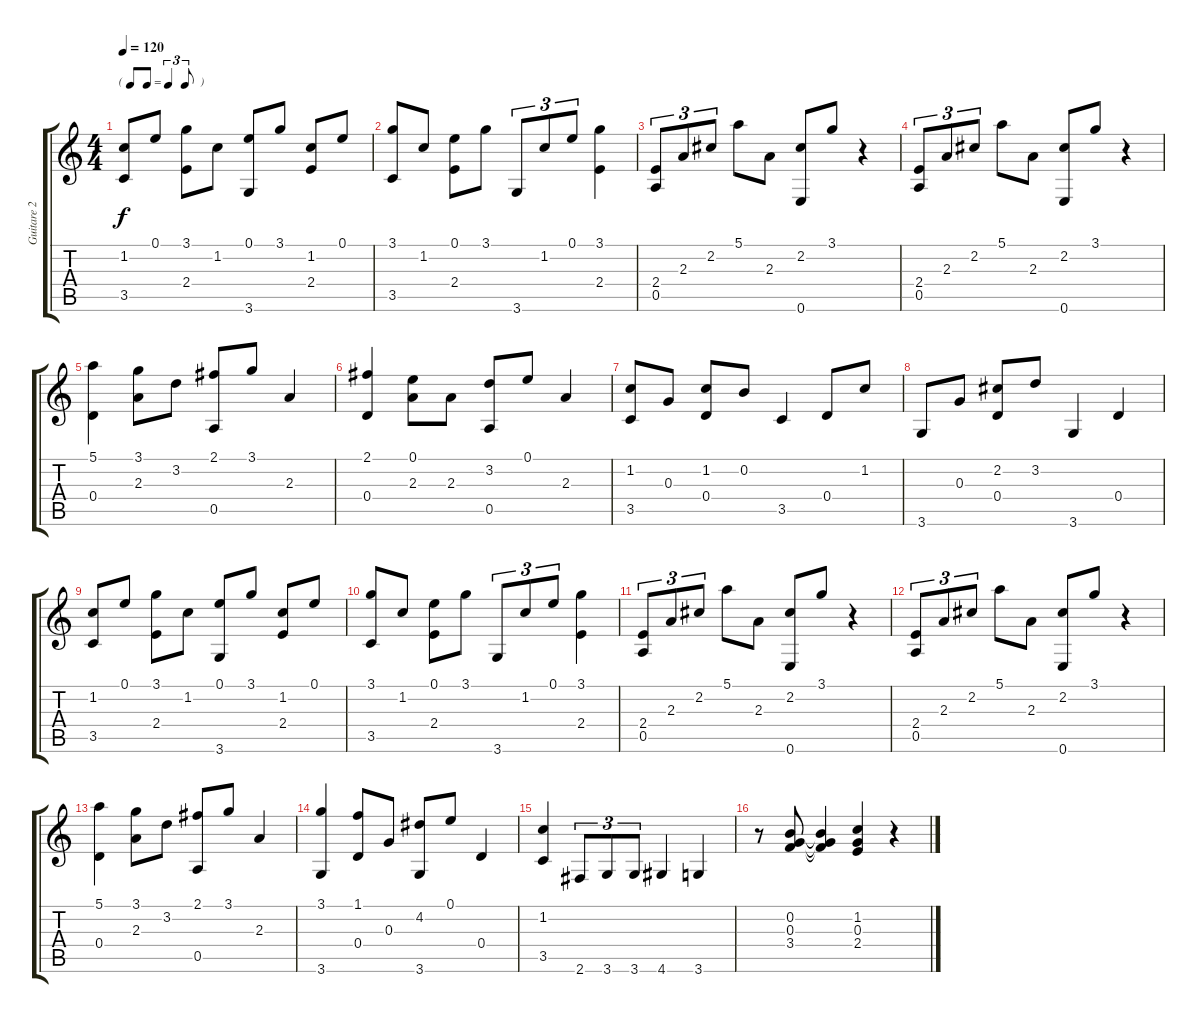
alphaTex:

\track ("Guitare 2" "Guitare 2") {instrument acousticguitarsteel}
\staff {score tabs}
\tuning (E4 B3 G3 D3 A2 E2) {hide}
\ts (4 4)
\tf triplet8th
\tempo 120
\clef g2
\ks c
(1.2 3.5).8{dy f} 0.1.8 (3.1 2.4).8 1.2.8 (0.1 3.6).8 3.1.8 (1.2 2.4).8 0.1.8 |
(3.1 3.5).8 1.2.8 (0.1 2.4).8 3.1.8 3.6.8{tu (3 2)} 1.2.8{tu (3 2)} 0.1.8{tu (3 2)} (3.1 2.4).4 |
(2.4 0.5).8{tu (3 2)} 2.3.8{tu (3 2)} 2.2.8{tu (3 2)} 5.1.8 2.3.8 (2.2 0.6).8 3.1.8 r.4 |
(2.4 0.5).8{tu (3 2)} 2.3.8{tu (3 2)} 2.2.8{tu (3 2)} 5.1.8 2.3.8 (2.2 0.6).8 3.1.8 r.4 |
(5.1 0.4).4 (3.1 2.3).8 3.2.8 (2.1 0.5).8 3.1.8 2.3.4 |
(2.1 0.4).4 (0.1 2.3).8 2.3.8 (3.2 0.5).8 0.1.8 2.3.4 |
(1.2 3.5).8 0.3.8 (1.2 0.4).8 0.2.8 3.5.4 0.4.8 1.2.8 |
3.6.8 0.3.8 (2.2 0.4).8 3.2.8 3.6.4 0.4.4 |
(1.2 3.5).8 0.1.8 (3.1 2.4).8 1.2.8 (0.1 3.6).8 3.1.8 (1.2 2.4).8 0.1.8 |
(3.1 3.5).8 1.2.8 (0.1 2.4).8 3.1.8 3.6.8{tu (3 2)} 1.2.8{tu (3 2)} 0.1.8{tu (3 2)} (3.1 2.4).4 |
(2.4 0.5).8{tu (3 2)} 2.3.8{tu (3 2)} 2.2.8{tu (3 2)} 5.1.8 2.3.8 (2.2 0.6).8 3.1.8 r.4 |
(2.4 0.5).8{tu (3 2)} 2.3.8{tu (3 2)} 2.2.8{tu (3 2)} 5.1.8 2.3.8 (2.2 0.6).8 3.1.8 r.4 |
(5.1 0.4).4 (3.1 2.3).8 3.2.8 (2.1 0.5).8 3.1.8 2.3.4 |
(3.1 3.6).4 (1.1 0.4).8 0.3.8 (4.2 3.6).8 0.1.8 0.4.4 |
(1.2 3.5).4 2.6.8{tu (3 2)} 3.6.8{tu (3 2)} 3.6.8{tu (3 2)} 4.6.4 3.6.4 |
r.8 (0.2 0.3 3.4).8 (0.2{t} 0.3{t} 3.4{t}).4 (1.2 0.3 2.4).4 r.4
